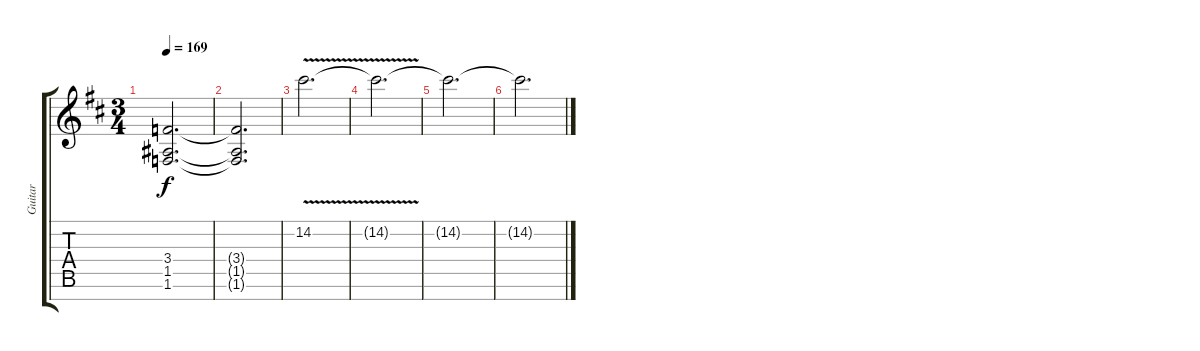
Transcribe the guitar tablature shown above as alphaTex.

\track ("Guitar" "Guitar") {instrument distortionguitar}
\staff {score tabs}
\tuning (E4 B3 G3 D3 A2 E2 B1) {hide}
\ts (3 4)
\tempo 169
\clef g2
\ks d
(3.4{t} 1.5{t} 1.6{t}).2{d dy f} |
(3.4{t} 1.5{t} 1.6{t}).2{d} |
14.2{v}.2{d volume 0} |
14.2{t}.2{d} |
14.2{t}.2{d} |
14.2{t}.2{d}
